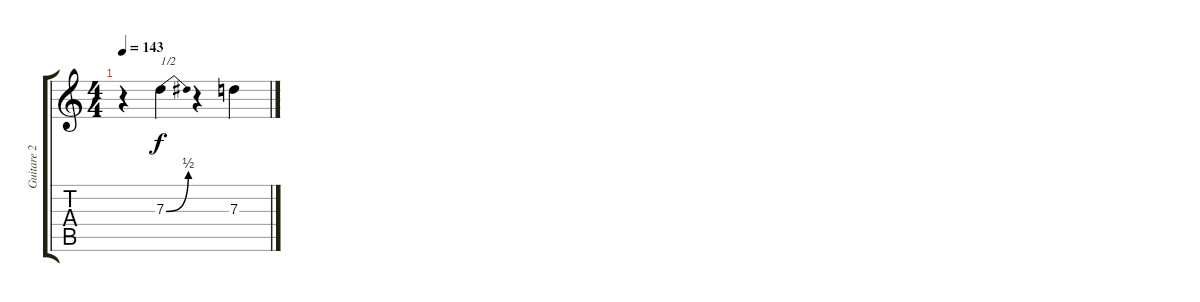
\track ("Guitare 2" "Guitare 2") {instrument distortionguitar}
\staff {score tabs}
\tuning (E4 B3 G3 D3 A2 E2) {hide}
\ts (4 4)
\tempo 143
\clef g2
\ks c
r.4{dy f} 7.3{be (bend 0 0 60 2)}.4{txt "1/2"} r.4 7.3.4
